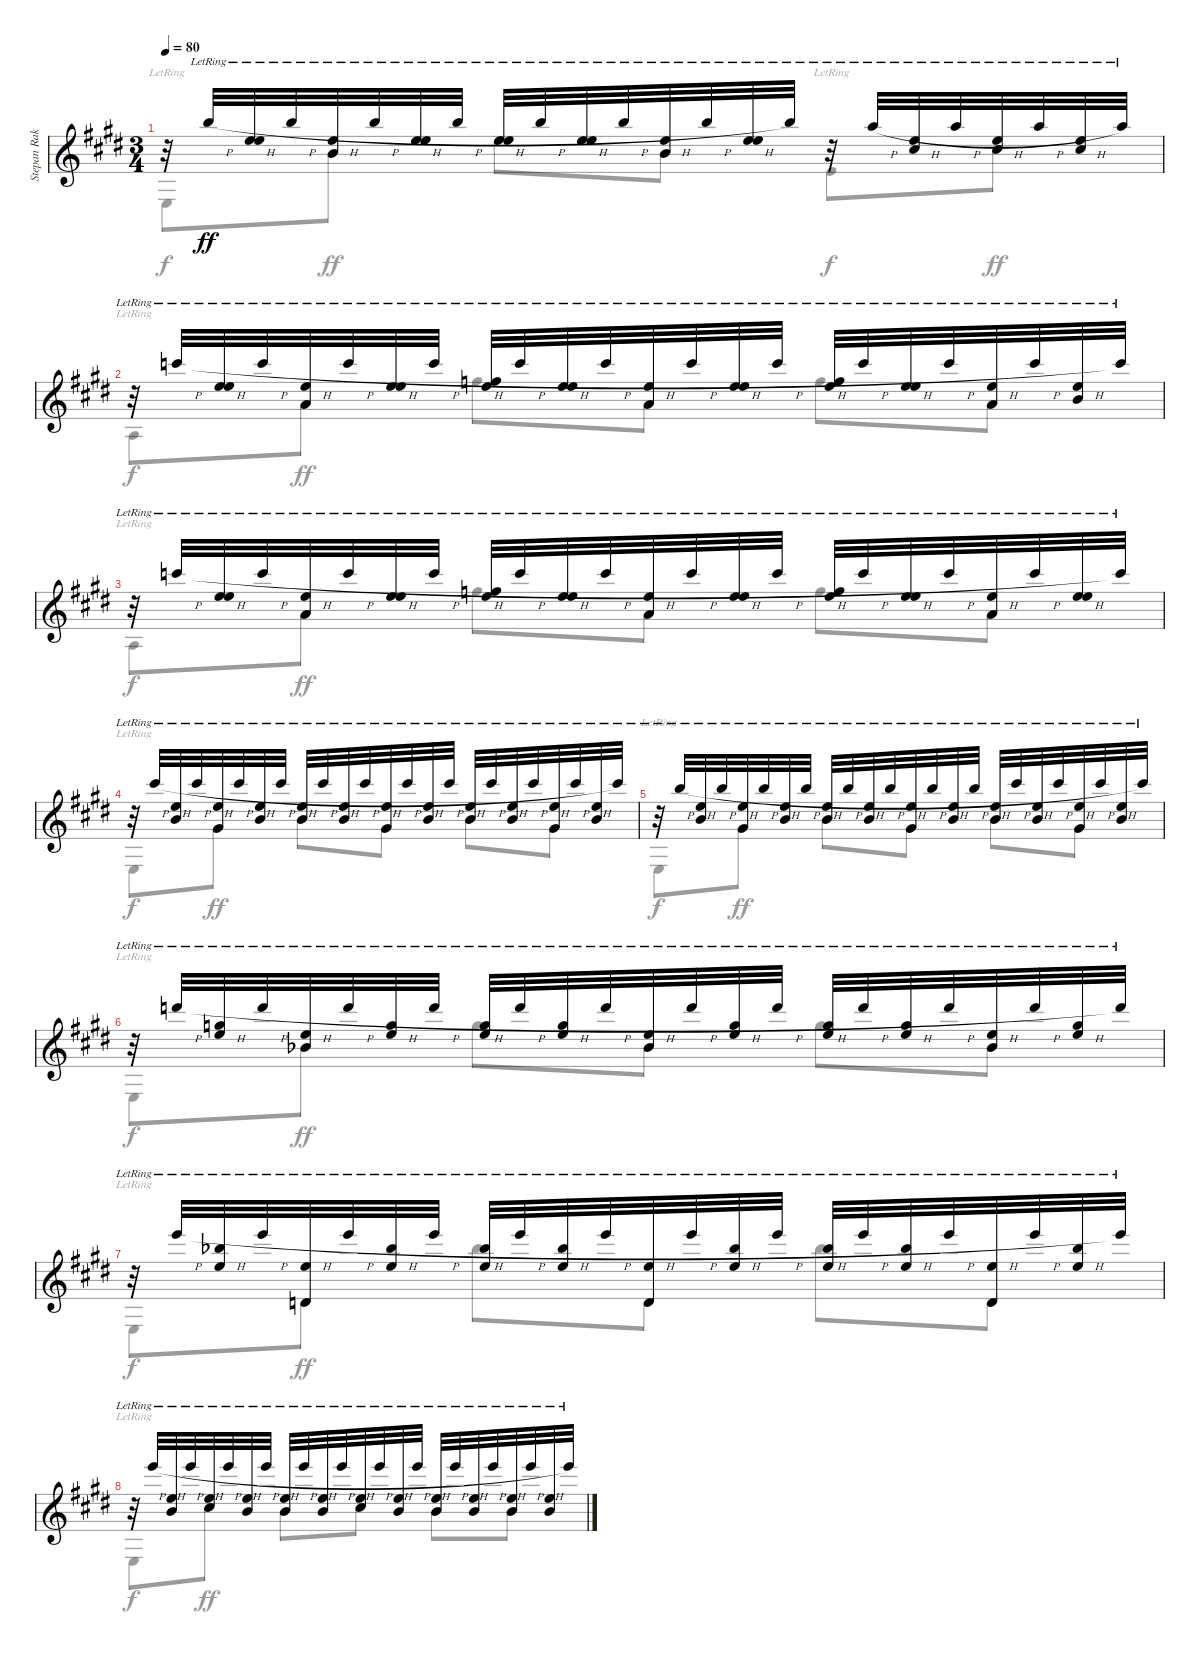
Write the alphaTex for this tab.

\track ("Stepan Rak" "Stepan Rak") {instrument acousticguitarnylon}
\staff {score}
\tuning (E4 B3 G3 D3 A2 E2) {hide}
\voice
\ts (3 4)
\tempo 80
\clef g2
\ks e
r.32{dy ff} 7.1{h lr}.32 (0.1{h lr} 5.2{lr}).32 7.1{h lr}.32 (0.1{h lr} 4.3{lr}).32 7.1{h lr}.32 (0.1{h lr} 5.2{lr}).32 7.1{h lr}.32 (0.1{h lr} 5.2{lr}).32 7.1{h lr}.32 (0.1{h lr} 5.2{lr}).32 7.1{h lr}.32 (0.1{h lr} 4.3{lr}).32 7.1{h lr}.32 (0.1{h lr} 5.2{lr}).32 7.1{lr}.32 r.32 5.1{h lr}.32 (0.1{h lr} 2.2{lr}).32 5.1{h lr}.32 (0.1{h lr} 2.2{lr}).32 5.1{h lr}.32 (0.1{h lr} 2.2{lr}).32 5.1{lr}.32 |
r.32 8.1{h lr}.32 (0.1{h lr} 5.2{lr}).32 8.1{h lr}.32 (0.1{h lr} 7.4{lr}).32 8.1{h lr}.32 (0.1{h lr} 5.2{lr}).32 8.1{h lr}.32 (0.1{h lr} 6.2{lr}).32 8.1{h lr}.32 (0.1{h lr} 5.2{lr}).32 8.1{h lr}.32 (0.1{h lr} 7.4{lr}).32 8.1{h lr}.32 (0.1{h lr} 5.2{lr}).32 8.1{h lr}.32 (0.1{h lr} 6.2{lr}).32 8.1{h lr}.32 (0.1{h lr} 5.2{lr}).32 8.1{h lr}.32 (0.1{h lr} 7.4{lr}).32 8.1{h lr}.32 (0.1{h lr} 0.2{lr}).32 8.1{lr}.32 |
r.32 8.1{h lr}.32 (0.1{h lr} 5.2{lr}).32 8.1{h lr}.32 (0.1{h lr} 7.4{lr}).32 8.1{h lr}.32 (0.1{h lr} 5.2{lr}).32 8.1{h lr}.32 (0.1{h lr} 6.2{lr}).32 8.1{h lr}.32 (0.1{h lr} 5.2{lr}).32 8.1{h lr}.32 (0.1{h lr} 7.4{lr}).32 8.1{h lr}.32 (0.1{h lr} 5.2{lr}).32 8.1{h lr}.32 (0.1{h lr} 6.2{lr}).32 8.1{h lr}.32 (0.1{h lr} 5.2{lr}).32 8.1{h lr}.32 (0.1{h lr} 7.4{lr}).32 8.1{h lr}.32 (0.1{h lr} 5.2{lr}).32 8.1{lr}.32 |
r.32 9.1{h lr}.32 (0.1{h lr} 0.2{lr}).32 9.1{h lr}.32 (0.1{h lr} 6.4{lr}).32 9.1{h lr}.32 (0.1{h lr} 0.2{lr}).32 9.1{h lr}.32 (0.1{h lr} 0.2{lr}).32 9.1{h lr}.32 (0.1{h lr} 0.2{lr}).32 9.1{h lr}.32 (0.1{h lr} 6.4{lr}).32 9.1{h lr}.32 (0.1{h lr} 0.2{lr}).32 9.1{h lr}.32 (0.1{h lr} 0.2{lr}).32 9.1{h lr}.32 (0.1{h lr} 0.2{lr}).32 9.1{h lr}.32 (0.1{h lr} 6.4{lr}).32 9.1{h lr}.32 (0.1{h lr} 0.2{lr}).32 9.1{lr}.32 |
r.32 7.1{h lr}.32 (0.1{h lr} 0.2{lr}).32 7.1{h lr}.32 (0.1{h lr} 6.4{lr}).32 7.1{h lr}.32 (0.1{h lr} 0.2{lr}).32 7.1{h lr}.32 (0.1{h lr} 0.2{lr}).32 7.1{h lr}.32 (0.1{h lr} 0.2{lr}).32 7.1{h lr}.32 (0.1{h lr} 6.4{lr}).32 7.1{h lr}.32 (0.1{h lr} 0.2{lr}).32 7.1{h lr}.32 (0.1{h lr} 0.2{lr}).32 9.1{h lr}.32 (0.1{h lr} 0.2{lr}).32 9.1{h lr}.32 (0.1{h lr} 6.4{lr}).32 9.1{h lr}.32 (0.1{h lr} 0.2{lr}).32 9.1{lr}.32 |
r.32 10.1{h lr}.32 (0.1{h lr} 8.2{lr}).32 10.1{h lr}.32 (0.1{h lr} 8.4{lr acc b}).32 10.1{h lr}.32 (0.1{h lr} 8.2{lr}).32 10.1{h lr}.32 (0.1{h lr} 8.2{lr}).32 10.1{h lr}.32 (0.1{h lr} 8.2{lr}).32 10.1{h lr}.32 (0.1{h lr} 8.4{lr acc b}).32 10.1{h lr}.32 (0.1{h lr} 8.2{lr}).32 10.1{h lr}.32 (0.1{h lr} 8.2{lr}).32 10.1{h lr}.32 (0.1{h lr} 8.2{lr}).32 10.1{h lr}.32 (0.1{h lr} 8.4{lr acc b}).32 10.1{h lr}.32 (0.1{h lr} 8.2{lr}).32 10.1{lr}.32 |
r.32 12.1{h lr}.32 (0.1{h lr} 11.2{lr acc b}).32 12.1{h lr}.32 (0.1{h lr} 0.4{lr}).32 12.1{h lr}.32 (0.1{h lr} 11.2{lr acc b}).32 12.1{h lr}.32 (0.1{h lr} 11.2{lr acc b}).32 12.1{h lr}.32 (0.1{h lr} 11.2{lr acc b}).32 12.1{h lr}.32 (0.1{h lr} 0.4{lr}).32 12.1{h lr}.32 (0.1{h lr} 11.2{lr acc b}).32 12.1{h lr}.32 (0.1{h lr} 11.2{lr acc b}).32 12.1{h lr}.32 (0.1{h lr} 11.2{lr acc b}).32 12.1{h lr}.32 (0.1{h lr} 0.4{lr}).32 12.1{h lr}.32 (0.1{h lr} 11.2{lr acc b}).32 12.1{lr}.32 |
r.32 12.1{h lr}.32 (0.1{h lr} 0.2{lr}).32 12.1{h lr}.32 (0.1{h lr} 11.4{lr}).32 12.1{h lr}.32 (0.1{h lr} 0.2{lr}).32 12.1{h lr}.32 (0.1{h lr} 0.2{lr}).32 12.1{h lr}.32 (0.1{h lr} 0.2{lr}).32 12.1{h lr}.32 (0.1{h lr} 11.4{lr}).32 12.1{h lr}.32 (0.1{h lr} 0.2{lr}).32 12.1{h lr}.32 (0.1{h lr} 9.4{lr}).32 12.1{h lr}.32 (0.1{h lr} 0.2{lr}).32 12.1{h lr}.32 (0.1{h lr} 0.2{lr}).32 12.1{h lr}.32 (0.1{h lr} 0.2{lr}).32 12.1{lr}.32
\voice
\clef g2
\ottava regular
\simile none
\ks e
0.6{lr}.8{dy f} 4.3.8{dy ff} 5.2.8 4.3.8 2.4{lr}.8{dy f} 2.2.8{dy ff} |
0.5{lr}.8{dy f} 7.4.8{dy ff} 6.2.8 7.4.8 6.2.8 7.4.8 |
0.5{lr}.8{dy f} 7.4.8{dy ff} 6.2.8 7.4.8 6.2.8 7.4.8 |
0.6{lr}.8{dy f} 6.4.8{dy ff} 0.2.8 6.4.8 0.2.8 6.4.8 |
0.6{lr}.8{dy f} 6.4.8{dy ff} 0.2.8 6.4.8 0.2.8 6.4.8 |
0.6{lr}.8{dy f} 8.4{acc b}.8{dy ff} 8.2.8 8.4{acc b}.8 8.2.8 8.4{acc b}.8 |
0.6{lr}.8{dy f} 0.4.8{dy ff} 11.2{acc b}.8 0.4.8 11.2{acc b}.8 0.4.8 |
0.6{lr}.8{dy f} 11.4.8{dy ff} 0.2.8 11.4.8 9.4.8 0.2.8
